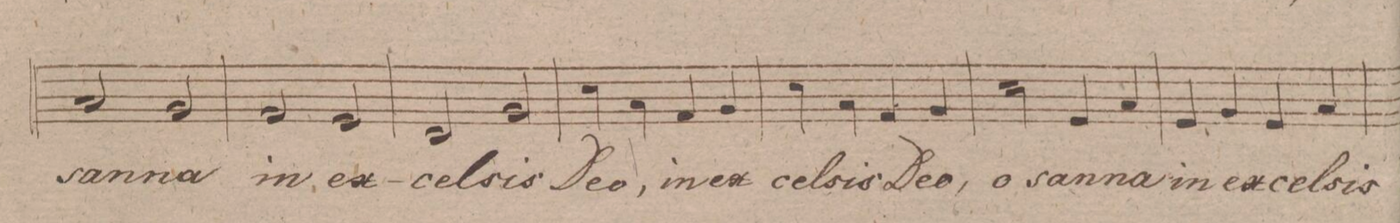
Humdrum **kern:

**kern	**text	**dynam
*I"Baſso.	*	*
*clefF4	*	*
*k[f#c#g#d#]	*	*
*met(c)	*	*
*M4/4	*	*
2C#/	-san-	.
2BB/	-na	.
=69	=69	=69
2AA/	in	.
2GG#/	ex-	.
=70	=70	=70
2FF#/	-cel-	.
2BB/	-sis	.
=71	=71	=71
4E\	De-	.
4C#\	-o,	.
4AA/	in	.
4BB/	ex-	.
=72	=72	=72
4E\	-cel-	.
4C#\	-sis	.
4AA/	De-	.
4BB/	-o,	.
=73	=73	=73
2E\	o-	.
4GG#/	-san-	.
4C#/	-na	.
=74	=74	=74
4GG#/	in	.
4BB/	ex-	.
4GG#/	-cel-	.
4C#/	-sis	.
=75	=75	=75
*-	*-	*-
